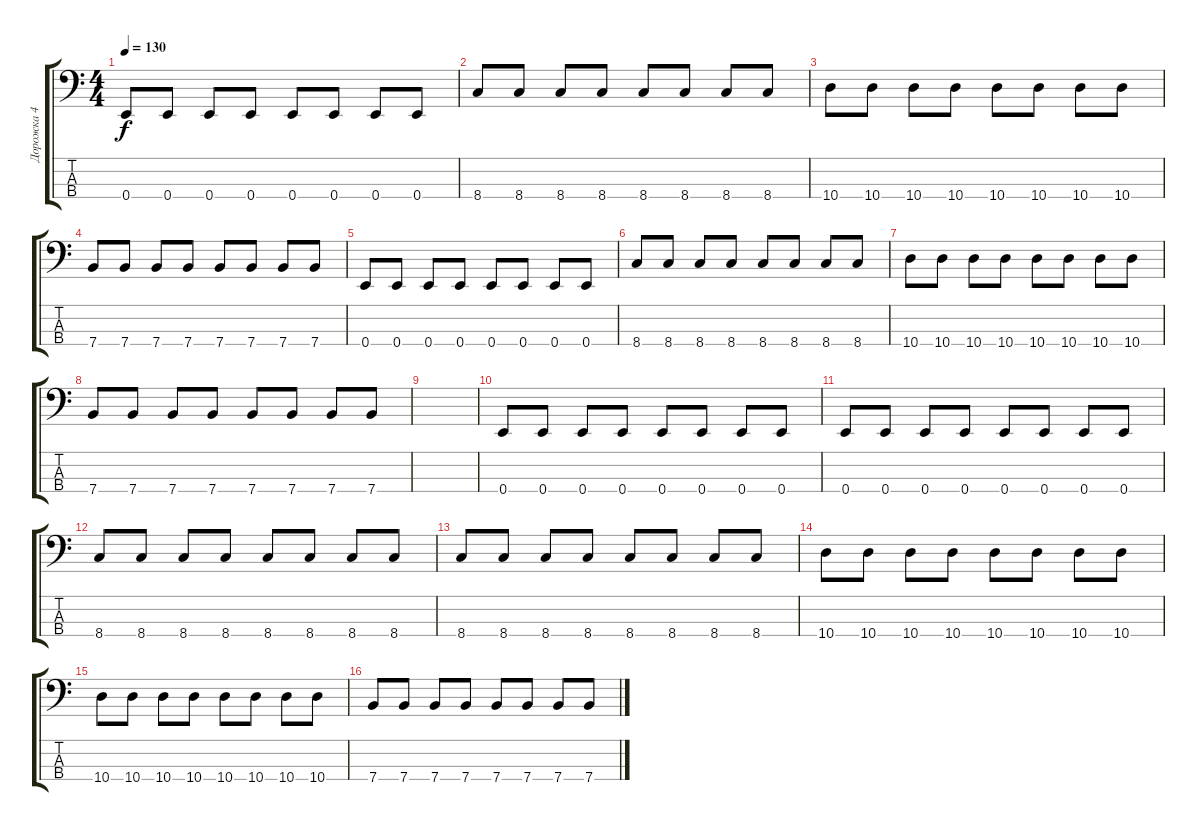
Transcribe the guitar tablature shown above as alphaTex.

\track ("Дорожка 4" "Дорожка 4") {instrument electricbassfinger}
\staff {score tabs}
\tuning (G2 D2 A1 E1) {hide}
\ts (4 4)
\tempo 130
\clef f4
\ks c
0.4.8{dy f} 0.4.8 0.4.8 0.4.8 0.4.8 0.4.8 0.4.8 0.4.8 |
8.4.8 8.4.8 8.4.8 8.4.8 8.4.8 8.4.8 8.4.8 8.4.8 |
10.4.8 10.4.8 10.4.8 10.4.8 10.4.8 10.4.8 10.4.8 10.4.8 |
7.4.8 7.4.8 7.4.8 7.4.8 7.4.8 7.4.8 7.4.8 7.4.8 |
0.4.8 0.4.8 0.4.8 0.4.8 0.4.8 0.4.8 0.4.8 0.4.8 |
8.4.8 8.4.8 8.4.8 8.4.8 8.4.8 8.4.8 8.4.8 8.4.8 |
10.4.8 10.4.8 10.4.8 10.4.8 10.4.8 10.4.8 10.4.8 10.4.8 |
7.4.8 7.4.8 7.4.8 7.4.8 7.4.8 7.4.8 7.4.8 7.4.8 |
|
0.4.8 0.4.8 0.4.8 0.4.8 0.4.8 0.4.8 0.4.8 0.4.8 |
0.4.8 0.4.8 0.4.8 0.4.8 0.4.8 0.4.8 0.4.8 0.4.8 |
8.4.8 8.4.8 8.4.8 8.4.8 8.4.8 8.4.8 8.4.8 8.4.8 |
8.4.8 8.4.8 8.4.8 8.4.8 8.4.8 8.4.8 8.4.8 8.4.8 |
10.4.8 10.4.8 10.4.8 10.4.8 10.4.8 10.4.8 10.4.8 10.4.8 |
10.4.8 10.4.8 10.4.8 10.4.8 10.4.8 10.4.8 10.4.8 10.4.8 |
7.4.8 7.4.8 7.4.8 7.4.8 7.4.8 7.4.8 7.4.8 7.4.8
